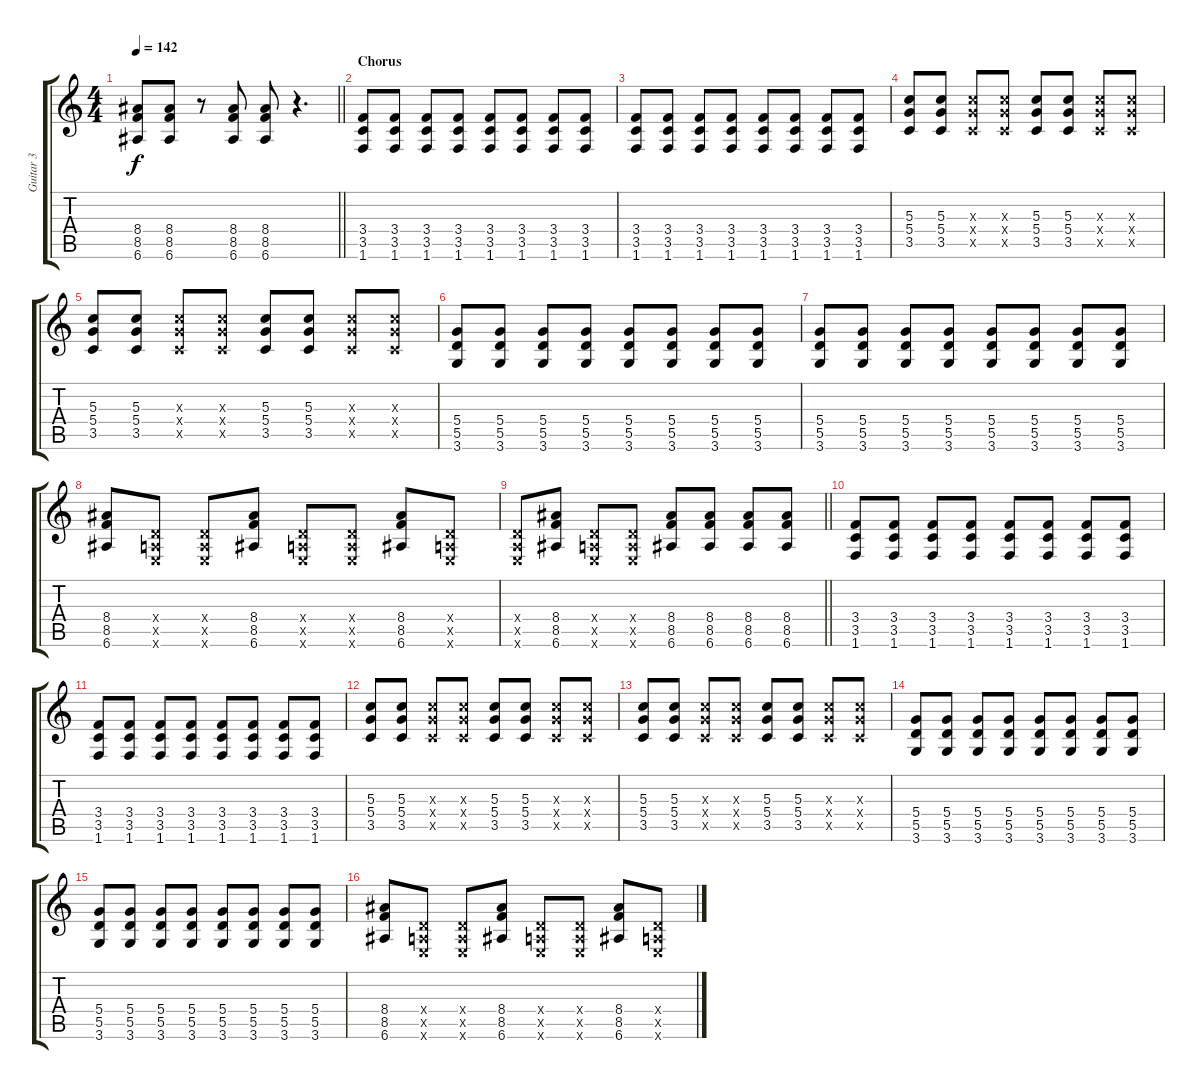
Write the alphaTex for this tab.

\track ("Guitar 3" "Guitar 3") {instrument distortionguitar}
\staff {score tabs}
\tuning (E4 B3 G3 D3 A2 E2) {hide}
\ts (4 4)
\tempo 142
\clef g2
\barLineRight lightlight
\ks c
(8.4 8.5 6.6).8{dy f balance 16} (8.4 8.5 6.6).8 r.8 (8.4 8.5 6.6).8 (8.4 8.5 6.6).8 r.4{d} |
\section ("" "Chorus")
(3.4 3.5 1.6).8{balance 16} (3.4 3.5 1.6).8 (3.4 3.5 1.6).8 (3.4 3.5 1.6).8 (3.4 3.5 1.6).8 (3.4 3.5 1.6).8 (3.4 3.5 1.6).8 (3.4 3.5 1.6).8 |
(3.4 3.5 1.6).8 (3.4 3.5 1.6).8 (3.4 3.5 1.6).8 (3.4 3.5 1.6).8 (3.4 3.5 1.6).8 (3.4 3.5 1.6).8 (3.4 3.5 1.6).8 (3.4 3.5 1.6).8 |
(5.3 5.4 3.5).8 (5.3 5.4 3.5).8 (5.3{x} 5.4{x} 3.5{x}).8 (5.3{x} 5.4{x} 3.5{x}).8 (5.3 5.4 3.5).8 (5.3 5.4 3.5).8 (5.3{x} 5.4{x} 3.5{x}).8 (5.3{x} 5.4{x} 3.5{x}).8 |
(5.3 5.4 3.5).8 (5.3 5.4 3.5).8 (5.3{x} 5.4{x} 3.5{x}).8 (5.3{x} 5.4{x} 3.5{x}).8 (5.3 5.4 3.5).8 (5.3 5.4 3.5).8 (5.3{x} 5.4{x} 3.5{x}).8 (5.3{x} 5.4{x} 3.5{x}).8 |
(5.4 5.5 3.6).8 (5.4 5.5 3.6).8 (5.4 5.5 3.6).8 (5.4 5.5 3.6).8 (5.4 5.5 3.6).8 (5.4 5.5 3.6).8 (5.4 5.5 3.6).8 (5.4 5.5 3.6).8 |
(5.4 5.5 3.6).8 (5.4 5.5 3.6).8 (5.4 5.5 3.6).8 (5.4 5.5 3.6).8 (5.4 5.5 3.6).8 (5.4 5.5 3.6).8 (5.4 5.5 3.6).8 (5.4 5.5 3.6).8 |
(8.4 8.5 6.6).8 (0.4{x} 0.5{x} 0.6{x}).8 (0.4{x} 0.5{x} 0.6{x}).8 (8.4 8.5 6.6).8 (0.4{x} 0.5{x} 0.6{x}).8 (0.4{x} 0.5{x} 0.6{x}).8 (8.4 8.5 6.6).8 (0.4{x} 0.5{x} 0.6{x}).8 |
\barLineRight lightlight
(0.4{x} 0.5{x} 0.6{x}).8 (8.4 8.5 6.6).8 (0.4{x} 0.5{x} 0.6{x}).8 (0.4{x} 0.5{x} 0.6{x}).8 (8.4 8.5 6.6).8 (8.4 8.5 6.6).8 (8.4 8.5 6.6).8 (8.4 8.5 6.6).8 |
(3.4 3.5 1.6).8 (3.4 3.5 1.6).8 (3.4 3.5 1.6).8 (3.4 3.5 1.6).8 (3.4 3.5 1.6).8 (3.4 3.5 1.6).8 (3.4 3.5 1.6).8 (3.4 3.5 1.6).8 |
(3.4 3.5 1.6).8 (3.4 3.5 1.6).8 (3.4 3.5 1.6).8 (3.4 3.5 1.6).8 (3.4 3.5 1.6).8 (3.4 3.5 1.6).8 (3.4 3.5 1.6).8 (3.4 3.5 1.6).8 |
(5.3 5.4 3.5).8 (5.3 5.4 3.5).8 (5.3{x} 5.4{x} 3.5{x}).8 (5.3{x} 5.4{x} 3.5{x}).8 (5.3 5.4 3.5).8 (5.3 5.4 3.5).8 (5.3{x} 5.4{x} 3.5{x}).8 (5.3{x} 5.4{x} 3.5{x}).8 |
(5.3 5.4 3.5).8 (5.3 5.4 3.5).8 (5.3{x} 5.4{x} 3.5{x}).8 (5.3{x} 5.4{x} 3.5{x}).8 (5.3 5.4 3.5).8 (5.3 5.4 3.5).8 (5.3{x} 5.4{x} 3.5{x}).8 (5.3{x} 5.4{x} 3.5{x}).8 |
(5.4 5.5 3.6).8 (5.4 5.5 3.6).8 (5.4 5.5 3.6).8 (5.4 5.5 3.6).8 (5.4 5.5 3.6).8 (5.4 5.5 3.6).8 (5.4 5.5 3.6).8 (5.4 5.5 3.6).8 |
(5.4 5.5 3.6).8 (5.4 5.5 3.6).8 (5.4 5.5 3.6).8 (5.4 5.5 3.6).8 (5.4 5.5 3.6).8 (5.4 5.5 3.6).8 (5.4 5.5 3.6).8 (5.4 5.5 3.6).8 |
(8.4 8.5 6.6).8 (0.4{x} 0.5{x} 0.6{x}).8 (0.4{x} 0.5{x} 0.6{x}).8 (8.4 8.5 6.6).8 (0.4{x} 0.5{x} 0.6{x}).8 (0.4{x} 0.5{x} 0.6{x}).8 (8.4 8.5 6.6).8 (0.4{x} 0.5{x} 0.6{x}).8
